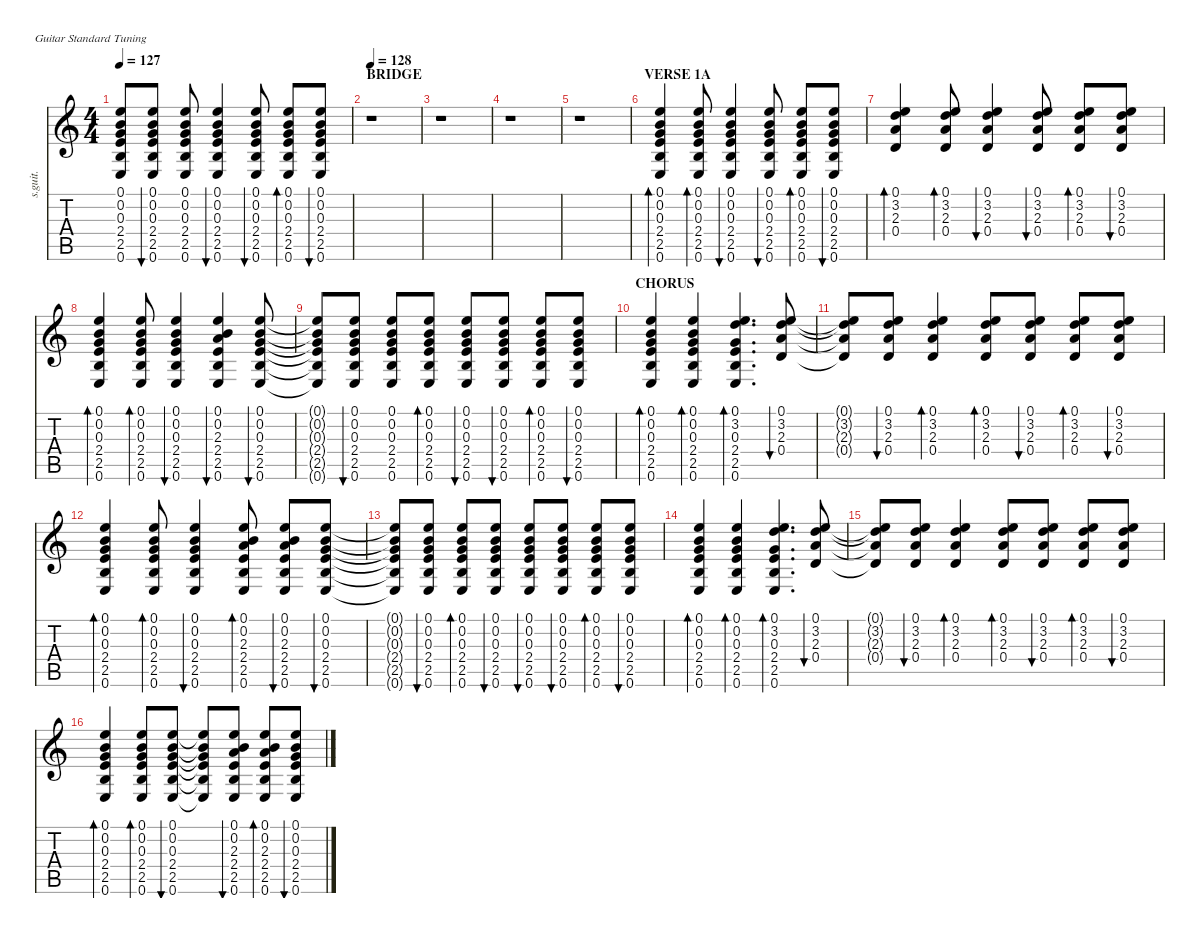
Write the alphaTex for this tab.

\defaultSystemsLayout 4
\hideDynamics
\bracketExtendMode nobrackets
\otherSystemsTrackNameOrientation horizontal
\track ("Gtr.3 Ac." "s.guit.") {defaultSystemsLayout 4 instrument acousticguitarsteel}
\staff {score tabs}
\tuning (E4 B3 G3 D3 A2 E2)
\ts (4 4)
\tempo 127
\clef g2
\ks c
(0.1{t} 0.2{t} 0.3{t} 2.4{t} 2.5{t} 0.6{t}).8{dy f beam Up} (0.1 0.2 0.3 2.4 2.5 0.6).8{bu 30 beam Up} (0.1 0.2 0.3 2.4 2.5 0.6).8{beam Up} (0.1 0.2 0.3 2.4 2.5 0.6).4{bu 30 beam Up} (0.1 0.2 0.3 2.4 2.5 0.6).8{bu 60 beam Up} (0.1 0.2 0.3 2.4 2.5 0.6).8{bd 30 beam Up} (0.1 0.2 0.3 2.4 2.5 0.6).8{bu 30 beam Up} |
\section ("" "BRIDGE")
\tempo 128
r.1{beam Down} |
r.1{beam Down} |
r.1{beam Down} |
r.1{beam Down} |
\section ("" "VERSE 1A")
(0.1 0.2 0.3 2.4 2.5 0.6).4{bd 60 beam Up} (0.1 0.2 0.3 2.4 2.5 0.6).8{bd 60 beam Up} (0.1 0.2 0.3 2.4 2.5 0.6).4{bu 30 beam Up} (0.1 0.2 0.3 2.4 2.5 0.6).8{bu 60 beam Up} (0.1 0.2 0.3 2.4 2.5 0.6).8{bd 30 beam Up} (0.1 0.2 0.3 2.4 2.5 0.6).8{bu 30 beam Up} |
(0.1 3.2 2.3 0.4).4{bd 30 beam Up} (0.1 3.2 2.3 0.4).8{bd 60 beam Up} (0.1 3.2 2.3 0.4).4{bu 60 beam Up} (0.1 3.2 2.3 0.4).8{bu 60 beam Up} (0.1 3.2 2.3 0.4).8{bd 30 beam Up} (0.1 3.2 2.3 0.4).8{bu 30 beam Up} |
(0.1 0.2 0.3 2.4 2.5 0.6).4{bd 60 beam Up} (0.1 0.2 0.3 2.4 2.5 0.6).8{bd 30 beam Up} (0.1 0.2 0.3 2.4 2.5 0.6).4{bu 30 beam Up} (0.1 0.2 2.3 2.4 2.5 0.6).4{bu 60 beam Up} (0.1 0.2 0.3 2.4 2.5 0.6).8{bu 60 beam Up} |
(0.1{t} 0.2{t} 0.3{t} 2.4{t} 2.5{t} 0.6{t}).8{beam Up} (0.1 0.2 0.3 2.4 2.5 0.6).8{bu 30 beam Up} (0.1 0.2 0.3 2.4 2.5 0.6).8{beam Up} (0.1 0.2 0.3 2.4 2.5 0.6).8{bd 60 beam Up} (0.1 0.2 0.3 2.4 2.5 0.6).8{bu 30 beam Up} (0.1 0.2 0.3 2.4 2.5 0.6).8{bu 60 beam Up} (0.1 0.2 0.3 2.4 2.5 0.6).8{bd 30 beam Up} (0.1 0.2 0.3 2.4 2.5 0.6).8{bu 30 beam Up} |
\section ("" "CHORUS")
(0.1 0.2 0.3 2.4 2.5 0.6).4{bd 60 beam Up} (0.1 0.2 0.3 2.4 2.5 0.6).4{bd 30 beam Up} (0.1 3.2 0.3 2.4 2.5 0.6).4{d bd 30 beam Up} (0.1 3.2 2.3 0.4).8{bu 60 beam Up} |
(0.1{t} 3.2{t} 2.3{t} 0.4{t}).8{beam Up} (0.1 3.2 2.3 0.4).8{bu 30 beam Up} (0.1 3.2 2.3 0.4).4{bd 30 beam Up} (0.1 3.2 2.3 0.4).8{bd 30 beam Up} (0.1 3.2 2.3 0.4).8{bu 60 beam Up} (0.1 3.2 2.3 0.4).8{bd 30 beam Up} (0.1 3.2 2.3 0.4).8{bu 30 beam Up} |
(0.1 0.2 0.3 2.4 2.5 0.6).4{bd 30 beam Up} (0.1 0.2 0.3 2.4 2.5 0.6).8{bd 60 beam Up} (0.1 0.2 0.3 2.4 2.5 0.6).4{bu 30 beam Up} (0.1 0.2 2.3 2.4 2.5 0.6).8{bd 60 beam Up} (0.1 0.2 2.3 2.4 2.5 0.6).8{bu 30 beam Up} (0.1 0.2 0.3 2.4 2.5 0.6).8{bu 30 beam Up} |
(0.1{t} 0.2{t} 0.3{t} 2.4{t} 2.5{t} 0.6{t}).8{beam Up} (0.1 0.2 0.3 2.4 2.5 0.6).8{bu 30 beam Up} (0.1 0.2 0.3 2.4 2.5 0.6).8{bd 30 beam Up} (0.1 0.2 0.3 2.4 2.5 0.6).8{bu 30 beam Up} (0.1 0.2 0.3 2.4 2.5 0.6).8{bu 60 beam Up} (0.1 0.2 0.3 2.4 2.5 0.6).8{bu 30 beam Up} (0.1 0.2 0.3 2.4 2.5 0.6).8{bd 30 beam Up} (0.1 0.2 0.3 2.4 2.5 0.6).8{bu 30 beam Up} |
(0.1 0.2 0.3 2.4 2.5 0.6).4{bd 60 beam Up} (0.1 0.2 0.3 2.4 2.5 0.6).4{bd 30 beam Up} (0.1 3.2 0.3 2.4 2.5 0.6).4{d bd 30 beam Up} (0.1 3.2 2.3 0.4).8{bu 60 beam Up} |
(0.1{t} 3.2{t} 2.3{t} 0.4{t}).8{beam Up} (0.1 3.2 2.3 0.4).8{bu 30 beam Up} (0.1 3.2 2.3 0.4).4{bd 30 beam Up} (0.1 3.2 2.3 0.4).8{bd 30 beam Up} (0.1 3.2 2.3 0.4).8{bu 30 beam Up} (0.1 3.2 2.3 0.4).8{bd 30 beam Up} (0.1 3.2 2.3 0.4).8{bu 30 beam Up} |
(0.1 0.2 0.3 2.4 2.5 0.6).4{bd 30 beam Up} (0.1 0.2 0.3 2.4 2.5 0.6).8{bd 60 beam Up} (0.1 0.2 0.3 2.4 2.5 0.6).8{bu 30 beam Up} (0.1{t} 0.2{t} 0.3{t} 2.4{t} 2.5{t} 0.6{t}).8{beam Up} (0.1 0.2 2.3 2.4 2.5 0.6).8{bu 30 beam Up} (0.1 0.2 2.3 2.4 2.5 0.6).8{bd 60 beam Up} (0.1 0.2 0.3 2.4 2.5 0.6).8{bu 30 beam Up}
